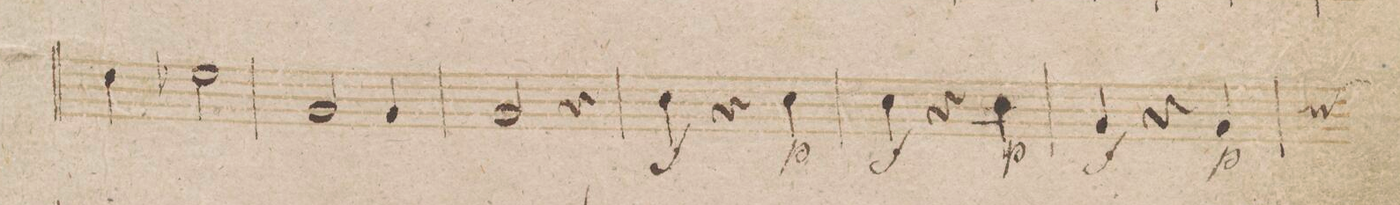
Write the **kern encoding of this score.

**kern	**dynam
*I"Corno 1mo in F.	*
*clefG2	*
*k[b-e-a-d-]	*
*met(c|)	*
*M3/4	*
4g\	.
2a-X\	.
=114	=114
2c/	.
4c/	.
=115	=115
2c/	.
4r	.
=116	=116
4f\	f
4r	.
4f\	p
=117	=117
4f\	f
4r	.
4f\	p
=118	=118
4c/	f
4r	.
4c/	p
*custos:f	*
=119	=119
*-	*-
